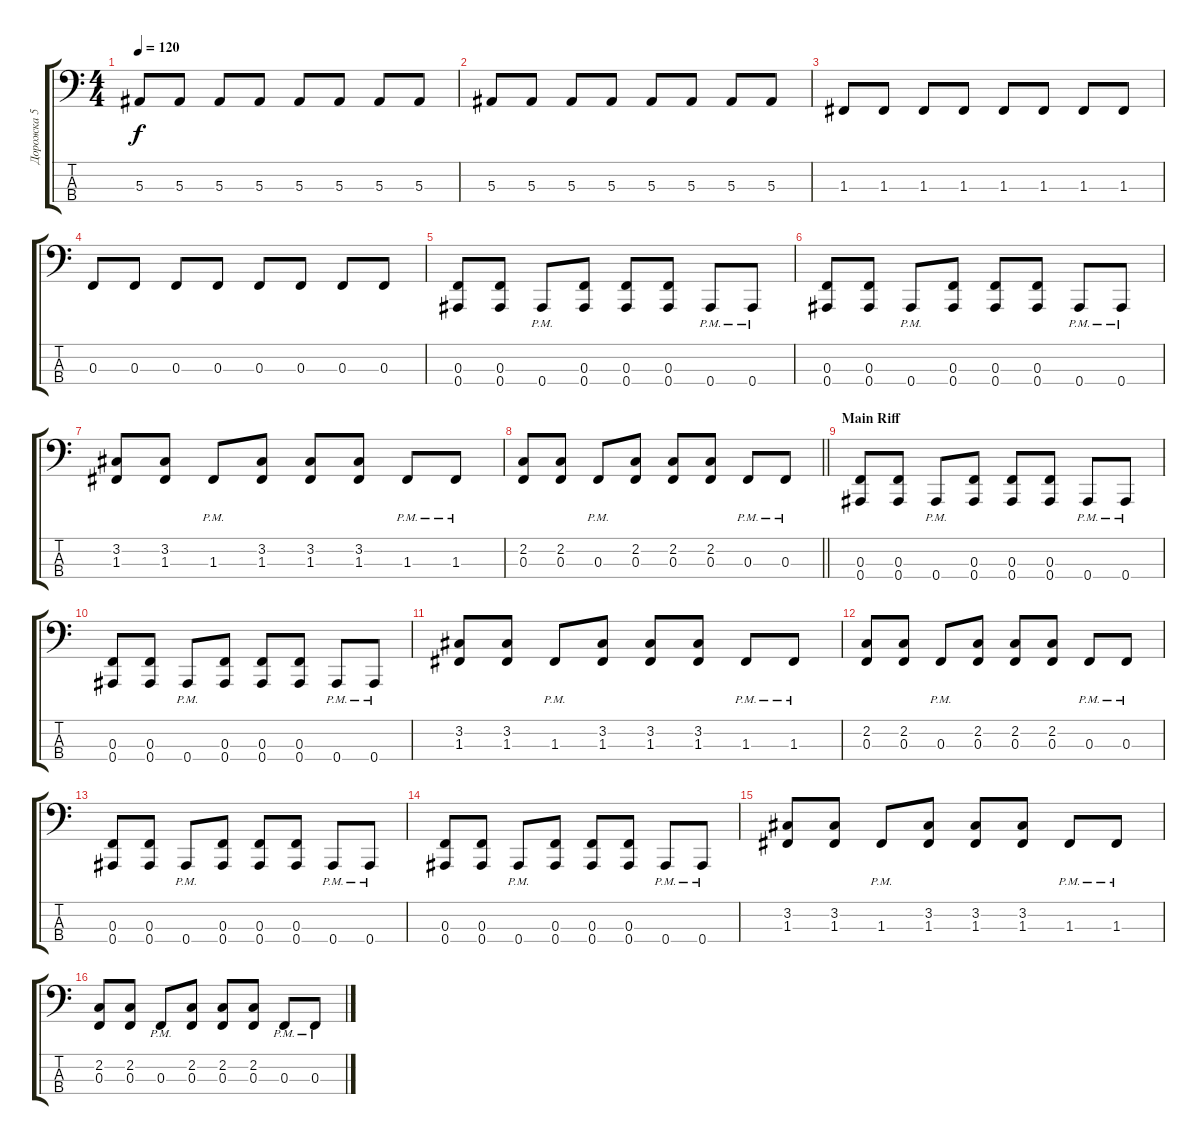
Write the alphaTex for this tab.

\track ("Дорожка 5" "Дорожка 5") {instrument electricbassfinger}
\staff {score tabs}
\tuning (Eb2 Bb1 F1 Bb0) {hide}
\ts (4 4)
\tempo 120
\clef f4
\ks c
5.3.8{dy f} 5.3.8 5.3.8 5.3.8 5.3.8 5.3.8 5.3.8 5.3.8 |
5.3.8 5.3.8 5.3.8 5.3.8 5.3.8 5.3.8 5.3.8 5.3.8 |
1.3.8 1.3.8 1.3.8 1.3.8 1.3.8 1.3.8 1.3.8 1.3.8 |
0.3.8 0.3.8 0.3.8 0.3.8 0.3.8 0.3.8 0.3.8 0.3.8 |
(0.3 0.4).8 (0.3 0.4).8 0.4{pm}.8 (0.3 0.4).8 (0.3 0.4).8 (0.3 0.4).8 0.4{pm}.8 0.4{pm}.8 |
(0.3 0.4).8 (0.3 0.4).8 0.4{pm}.8 (0.3 0.4).8 (0.3 0.4).8 (0.3 0.4).8 0.4{pm}.8 0.4{pm}.8 |
(3.2 1.3).8 (3.2 1.3).8 1.3{pm}.8 (3.2 1.3).8 (3.2 1.3).8 (3.2 1.3).8 1.3{pm}.8 1.3{pm}.8 |
\barLineRight lightlight
(2.2 0.3).8 (2.2 0.3).8 0.3{pm}.8 (2.2 0.3).8 (2.2 0.3).8 (2.2 0.3).8 0.3{pm}.8 0.3{pm}.8 |
\section ("" "Main Riff")
(0.3 0.4).8 (0.3 0.4).8 0.4{pm}.8 (0.3 0.4).8 (0.3 0.4).8 (0.3 0.4).8 0.4{pm}.8 0.4{pm}.8 |
(0.3 0.4).8 (0.3 0.4).8 0.4{pm}.8 (0.3 0.4).8 (0.3 0.4).8 (0.3 0.4).8 0.4{pm}.8 0.4{pm}.8 |
(3.2 1.3).8 (3.2 1.3).8 1.3{pm}.8 (3.2 1.3).8 (3.2 1.3).8 (3.2 1.3).8 1.3{pm}.8 1.3{pm}.8 |
(2.2 0.3).8 (2.2 0.3).8 0.3{pm}.8 (2.2 0.3).8 (2.2 0.3).8 (2.2 0.3).8 0.3{pm}.8 0.3{pm}.8 |
(0.3 0.4).8 (0.3 0.4).8 0.4{pm}.8 (0.3 0.4).8 (0.3 0.4).8 (0.3 0.4).8 0.4{pm}.8 0.4{pm}.8 |
(0.3 0.4).8 (0.3 0.4).8 0.4{pm}.8 (0.3 0.4).8 (0.3 0.4).8 (0.3 0.4).8 0.4{pm}.8 0.4{pm}.8 |
(3.2 1.3).8 (3.2 1.3).8 1.3{pm}.8 (3.2 1.3).8 (3.2 1.3).8 (3.2 1.3).8 1.3{pm}.8 1.3{pm}.8 |
(2.2 0.3).8 (2.2 0.3).8 0.3{pm}.8 (2.2 0.3).8 (2.2 0.3).8 (2.2 0.3).8 0.3{pm}.8 0.3{pm}.8
